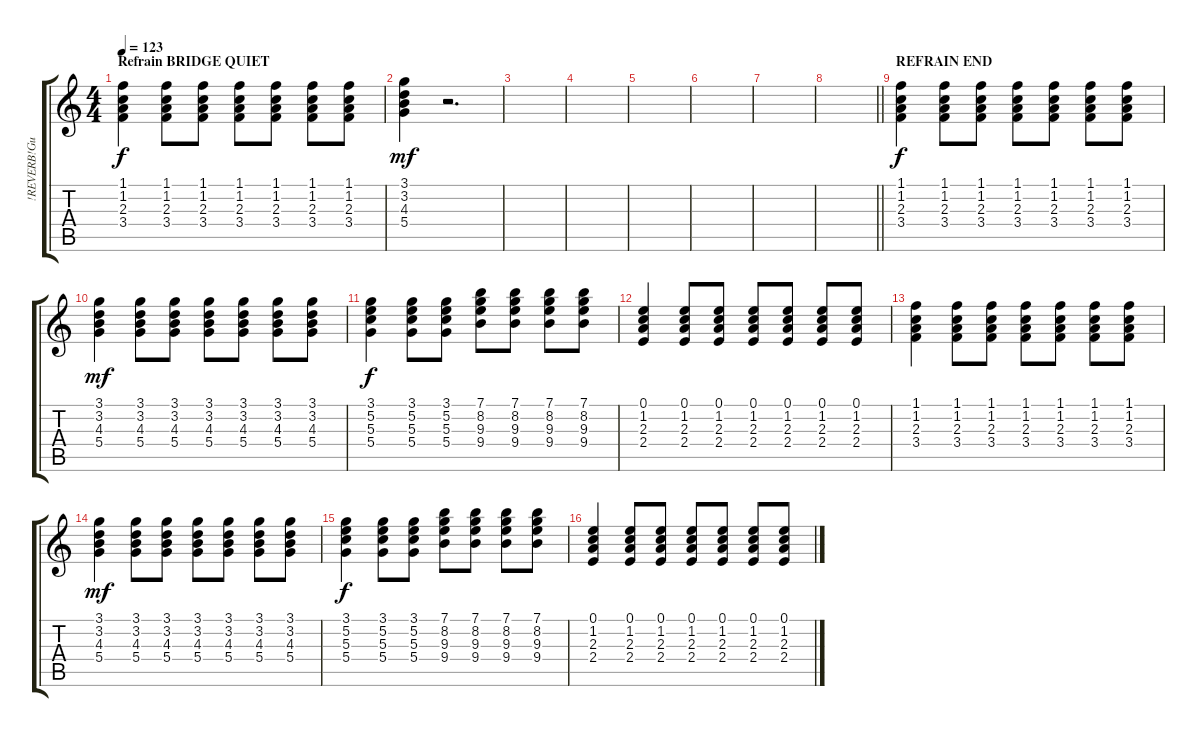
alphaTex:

\track ("!REVERB!Guitar NYLON(reverb for stee" "!REVERB!Gu") {instrument acousticguitarnylon}
\staff {score tabs}
\tuning (E4 B3 G3 D3 A2 E2) {hide}
\ts (4 4)
\section ("" "Refrain BRIDGE QUIET")
\tempo 123
\clef g2
\ks c
(1.1 1.2 2.3 3.4).4{dy f} (1.1 1.2 2.3 3.4).8 (1.1 1.2 2.3 3.4).8 (1.1 1.2 2.3 3.4).8 (1.1 1.2 2.3 3.4).8 (1.1 1.2 2.3 3.4).8 (1.1 1.2 2.3 3.4).8 |
(3.1 3.2 4.3 5.4).4{dy mf} r.2{d} |
|
|
|
|
|
\barLineRight lightlight
|
\section ("" "REFRAIN END")
(1.1 1.2 2.3 3.4).4{dy f} (1.1 1.2 2.3 3.4).8 (1.1 1.2 2.3 3.4).8 (1.1 1.2 2.3 3.4).8 (1.1 1.2 2.3 3.4).8 (1.1 1.2 2.3 3.4).8 (1.1 1.2 2.3 3.4).8 |
(3.1 3.2 4.3 5.4).4{dy mf} (3.1 3.2 4.3 5.4).8 (3.1 3.2 4.3 5.4).8 (3.1 3.2 4.3 5.4).8 (3.1 3.2 4.3 5.4).8 (3.1 3.2 4.3 5.4).8 (3.1 3.2 4.3 5.4).8 |
(3.1 5.2 5.3 5.4).4{dy f} (3.1 5.2 5.3 5.4).8 (3.1 5.2 5.3 5.4).8 (7.1 8.2 9.3 9.4).8 (7.1 8.2 9.3 9.4).8 (7.1 8.2 9.3 9.4).8 (7.1 8.2 9.3 9.4).8 |
(0.1 1.2 2.3 2.4).4 (0.1 1.2 2.3 2.4).8 (0.1 1.2 2.3 2.4).8 (0.1 1.2 2.3 2.4).8 (0.1 1.2 2.3 2.4).8 (0.1 1.2 2.3 2.4).8 (0.1 1.2 2.3 2.4).8 |
(1.1 1.2 2.3 3.4).4 (1.1 1.2 2.3 3.4).8 (1.1 1.2 2.3 3.4).8 (1.1 1.2 2.3 3.4).8 (1.1 1.2 2.3 3.4).8 (1.1 1.2 2.3 3.4).8 (1.1 1.2 2.3 3.4).8 |
(3.1 3.2 4.3 5.4).4{dy mf} (3.1 3.2 4.3 5.4).8 (3.1 3.2 4.3 5.4).8 (3.1 3.2 4.3 5.4).8 (3.1 3.2 4.3 5.4).8 (3.1 3.2 4.3 5.4).8 (3.1 3.2 4.3 5.4).8 |
(3.1 5.2 5.3 5.4).4{dy f} (3.1 5.2 5.3 5.4).8 (3.1 5.2 5.3 5.4).8 (7.1 8.2 9.3 9.4).8 (7.1 8.2 9.3 9.4).8 (7.1 8.2 9.3 9.4).8 (7.1 8.2 9.3 9.4).8 |
(0.1 1.2 2.3 2.4).4 (0.1 1.2 2.3 2.4).8 (0.1 1.2 2.3 2.4).8 (0.1 1.2 2.3 2.4).8 (0.1 1.2 2.3 2.4).8 (0.1 1.2 2.3 2.4).8 (0.1 1.2 2.3 2.4).8
